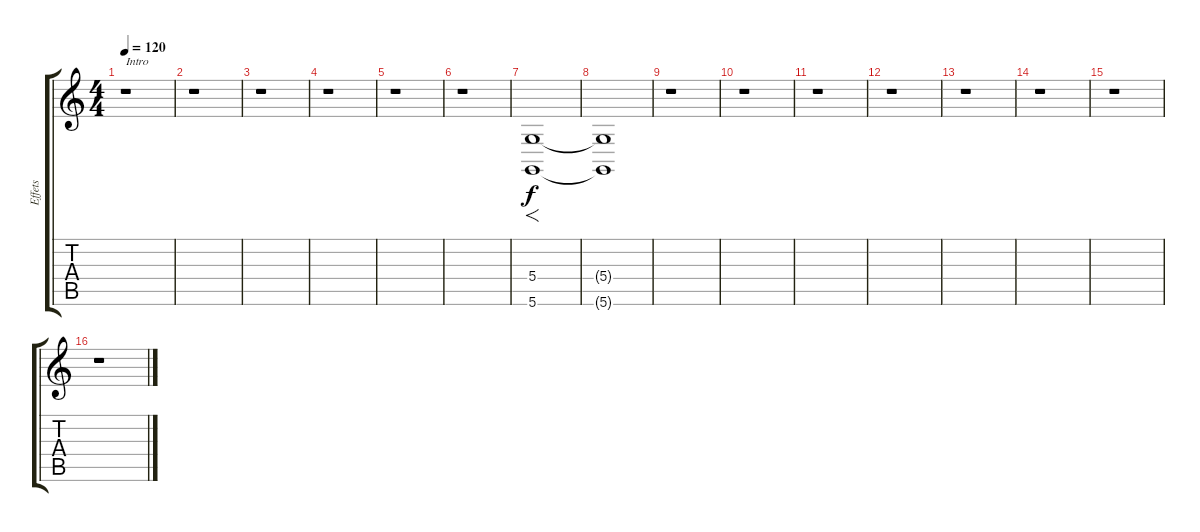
\track ("Effets" "Effets") {instrument violin}
\staff {score tabs}
\tuning (E4 B3 G3 D3 A2 D2) {hide}
\ts (4 4)
\tempo 120
\clef g2
\ks c
r.1{txt "Intro" dy f instrument violin} |
r.1 |
r.1 |
r.1 |
r.1 |
r.1 |
(5.4 5.6).1{f} |
(5.4{t} 5.6{t}).1 |
r.1 |
r.1 |
r.1 |
r.1 |
r.1 |
r.1 |
r.1 |
r.1
